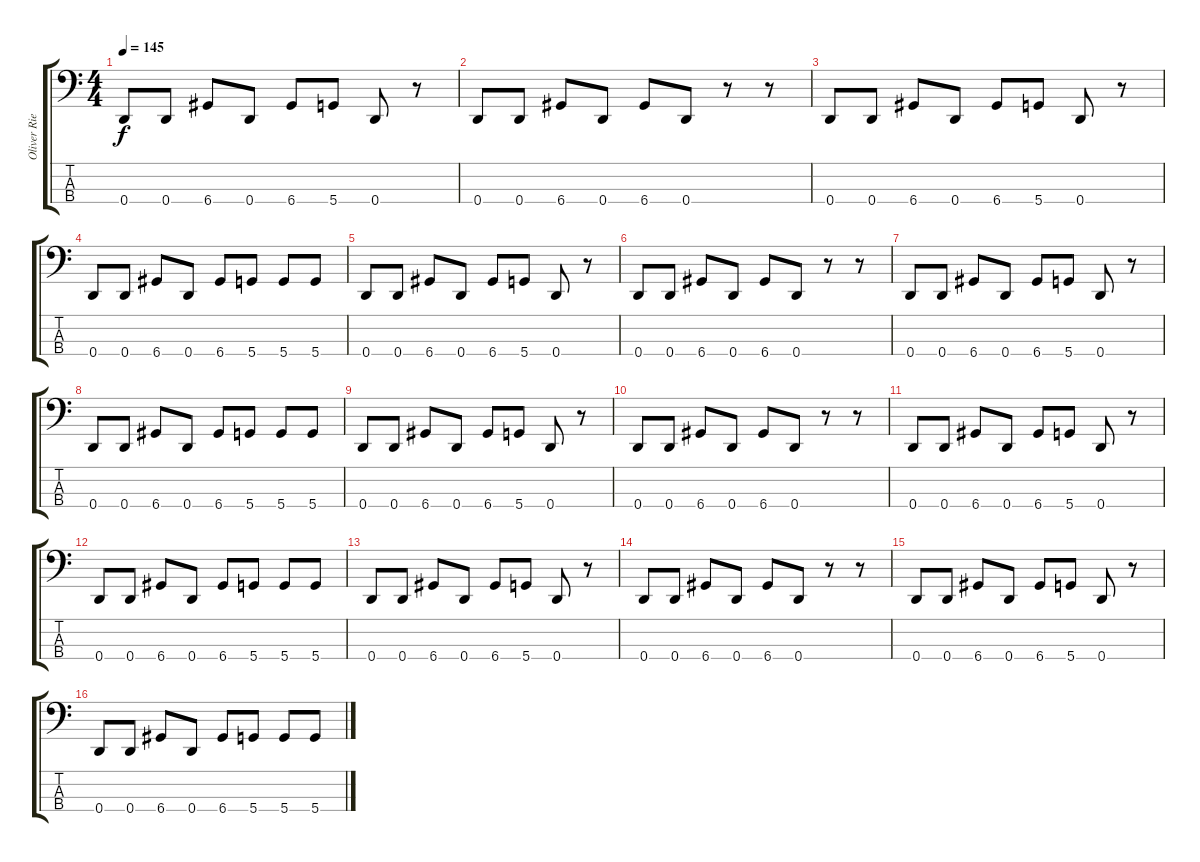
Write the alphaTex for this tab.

\track ("Oliver Riedel" "Oliver Rie") {instrument electricbassfinger}
\staff {score tabs}
\tuning (G2 D2 A1 D1) {hide}
\ts (4 4)
\tempo 145
\clef f4
\ks c
0.4.8{dy f} 0.4.8 6.4.8 0.4.8 6.4.8 5.4.8 0.4.8 r.8 |
0.4.8 0.4.8 6.4.8 0.4.8 6.4.8 0.4.8 r.8 r.8 |
0.4.8 0.4.8 6.4.8 0.4.8 6.4.8 5.4.8 0.4.8 r.8 |
0.4.8 0.4.8 6.4.8 0.4.8 6.4.8 5.4.8 5.4.8 5.4.8 |
0.4.8 0.4.8 6.4.8 0.4.8 6.4.8 5.4.8 0.4.8 r.8 |
0.4.8 0.4.8 6.4.8 0.4.8 6.4.8 0.4.8 r.8 r.8 |
0.4.8 0.4.8 6.4.8 0.4.8 6.4.8 5.4.8 0.4.8 r.8 |
0.4.8 0.4.8 6.4.8 0.4.8 6.4.8 5.4.8 5.4.8 5.4.8 |
0.4.8 0.4.8 6.4.8 0.4.8 6.4.8 5.4.8 0.4.8 r.8 |
0.4.8 0.4.8 6.4.8 0.4.8 6.4.8 0.4.8 r.8 r.8 |
0.4.8 0.4.8 6.4.8 0.4.8 6.4.8 5.4.8 0.4.8 r.8 |
0.4.8 0.4.8 6.4.8 0.4.8 6.4.8 5.4.8 5.4.8 5.4.8 |
0.4.8 0.4.8 6.4.8 0.4.8 6.4.8 5.4.8 0.4.8 r.8 |
0.4.8 0.4.8 6.4.8 0.4.8 6.4.8 0.4.8 r.8 r.8 |
0.4.8 0.4.8 6.4.8 0.4.8 6.4.8 5.4.8 0.4.8 r.8 |
0.4.8 0.4.8 6.4.8 0.4.8 6.4.8 5.4.8 5.4.8 5.4.8
